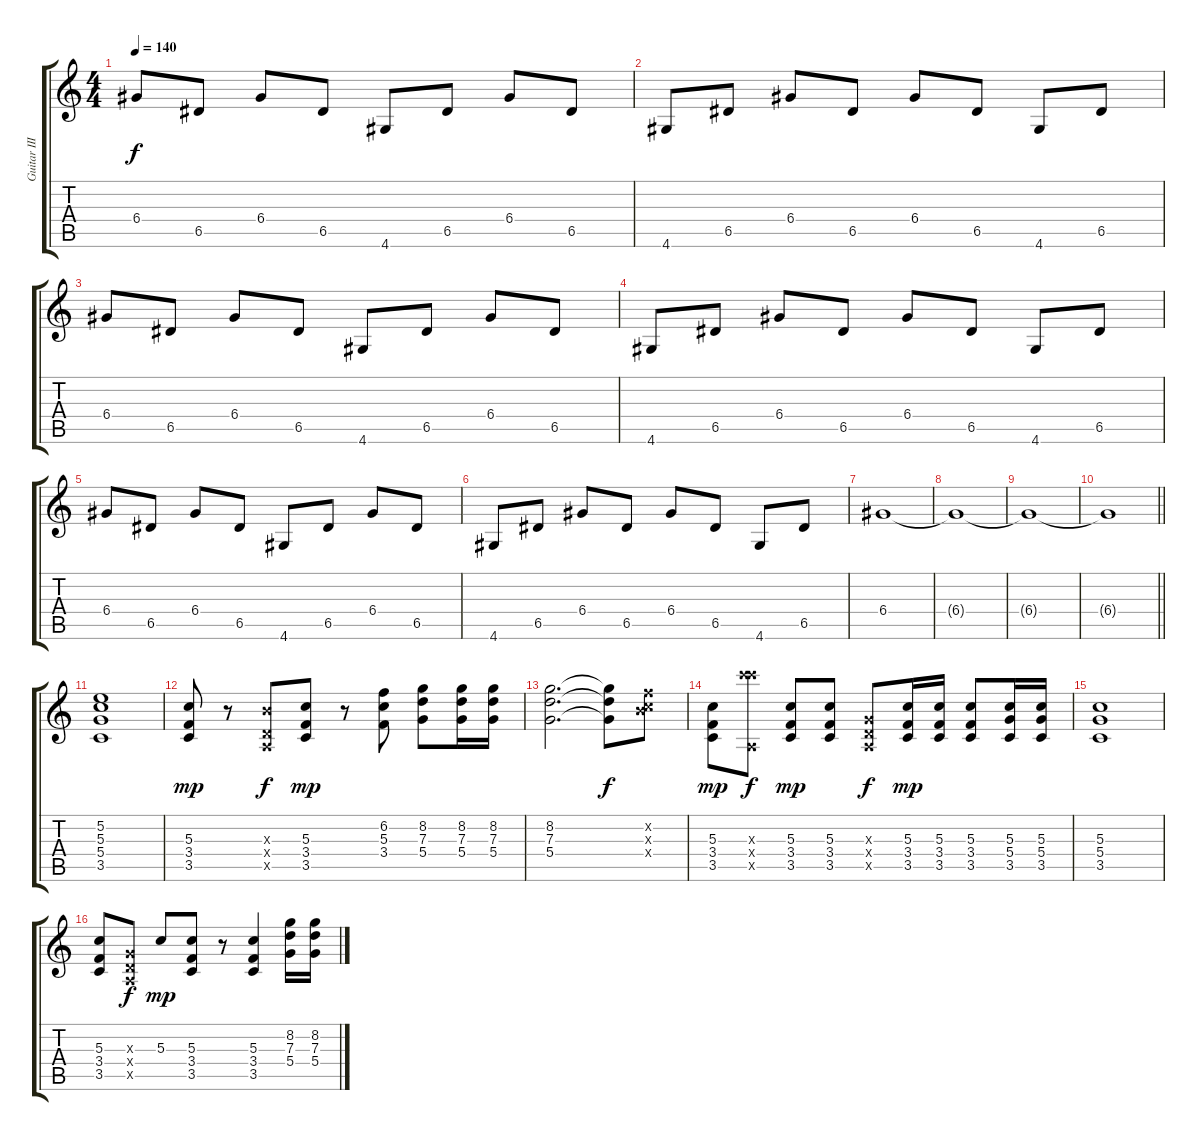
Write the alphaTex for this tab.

\track ("Guitar III" "Guitar III") {instrument distortionguitar}
\staff {score tabs}
\tuning (E4 B3 G3 D3 A2 E2) {hide}
\ts (4 4)
\tempo 140
\clef g2
\ks c
6.4.8{dy f} 6.5.8 6.4.8 6.5.8 4.6.8 6.5.8 6.4.8 6.5.8 |
4.6.8 6.5.8 6.4.8 6.5.8 6.4.8 6.5.8 4.6.8 6.5.8 |
6.4.8 6.5.8 6.4.8 6.5.8 4.6.8 6.5.8 6.4.8 6.5.8 |
4.6.8 6.5.8 6.4.8 6.5.8 6.4.8 6.5.8 4.6.8 6.5.8 |
6.4.8 6.5.8 6.4.8 6.5.8 4.6.8 6.5.8 6.4.8 6.5.8 |
4.6.8 6.5.8 6.4.8 6.5.8 6.4.8 6.5.8 4.6.8 6.5.8 |
6.4.1 |
6.4{t}.1 |
6.4{t}.1 |
\barLineRight lightlight
6.4{t}.1 |
(5.2 5.3 5.4 3.5).1 |
(5.3 3.4 3.5).8{dy mp} r.8 (4.3{x} 0.4{x} 0.5{x}).8{dy f} (5.3 3.4 3.5).8{dy mp} r.8 (6.2 5.3 3.4).8 (8.2 7.3 5.4).8 (8.2 7.3 5.4).16 (8.2 7.3 5.4).16 |
(8.2 7.3 5.4).2{d} (8.2{t} 7.3{t} 5.4{t}).8{dy f} (0.2{x} 10.3{x} 10.4{x}).8 |
(5.3 3.4 3.5).8{dy mp} (17.3{x} 22.4{x} 0.5{x}).8{dy f} (5.3 3.4 3.5).8{dy mp} (5.3 3.4 3.5).8 (0.3{x} 0.4{x} 0.5{x}).8{dy f} (5.3 3.4 3.5).16{dy mp} (5.3 3.4 3.5).16 (5.3 3.4 3.5).8 (5.3 5.4 3.5).16 (5.3 5.4 3.5).16 |
(5.3 5.4 3.5).1 |
(5.3 3.4 3.5).8 (0.3{x} 0.4{x} 0.5{x}).8{dy f} 5.3.8{dy mp} (5.3 3.4 3.5).8 r.8 (5.3 3.4 3.5).4 (8.2 7.3 5.4).16 (8.2 7.3 5.4).16
